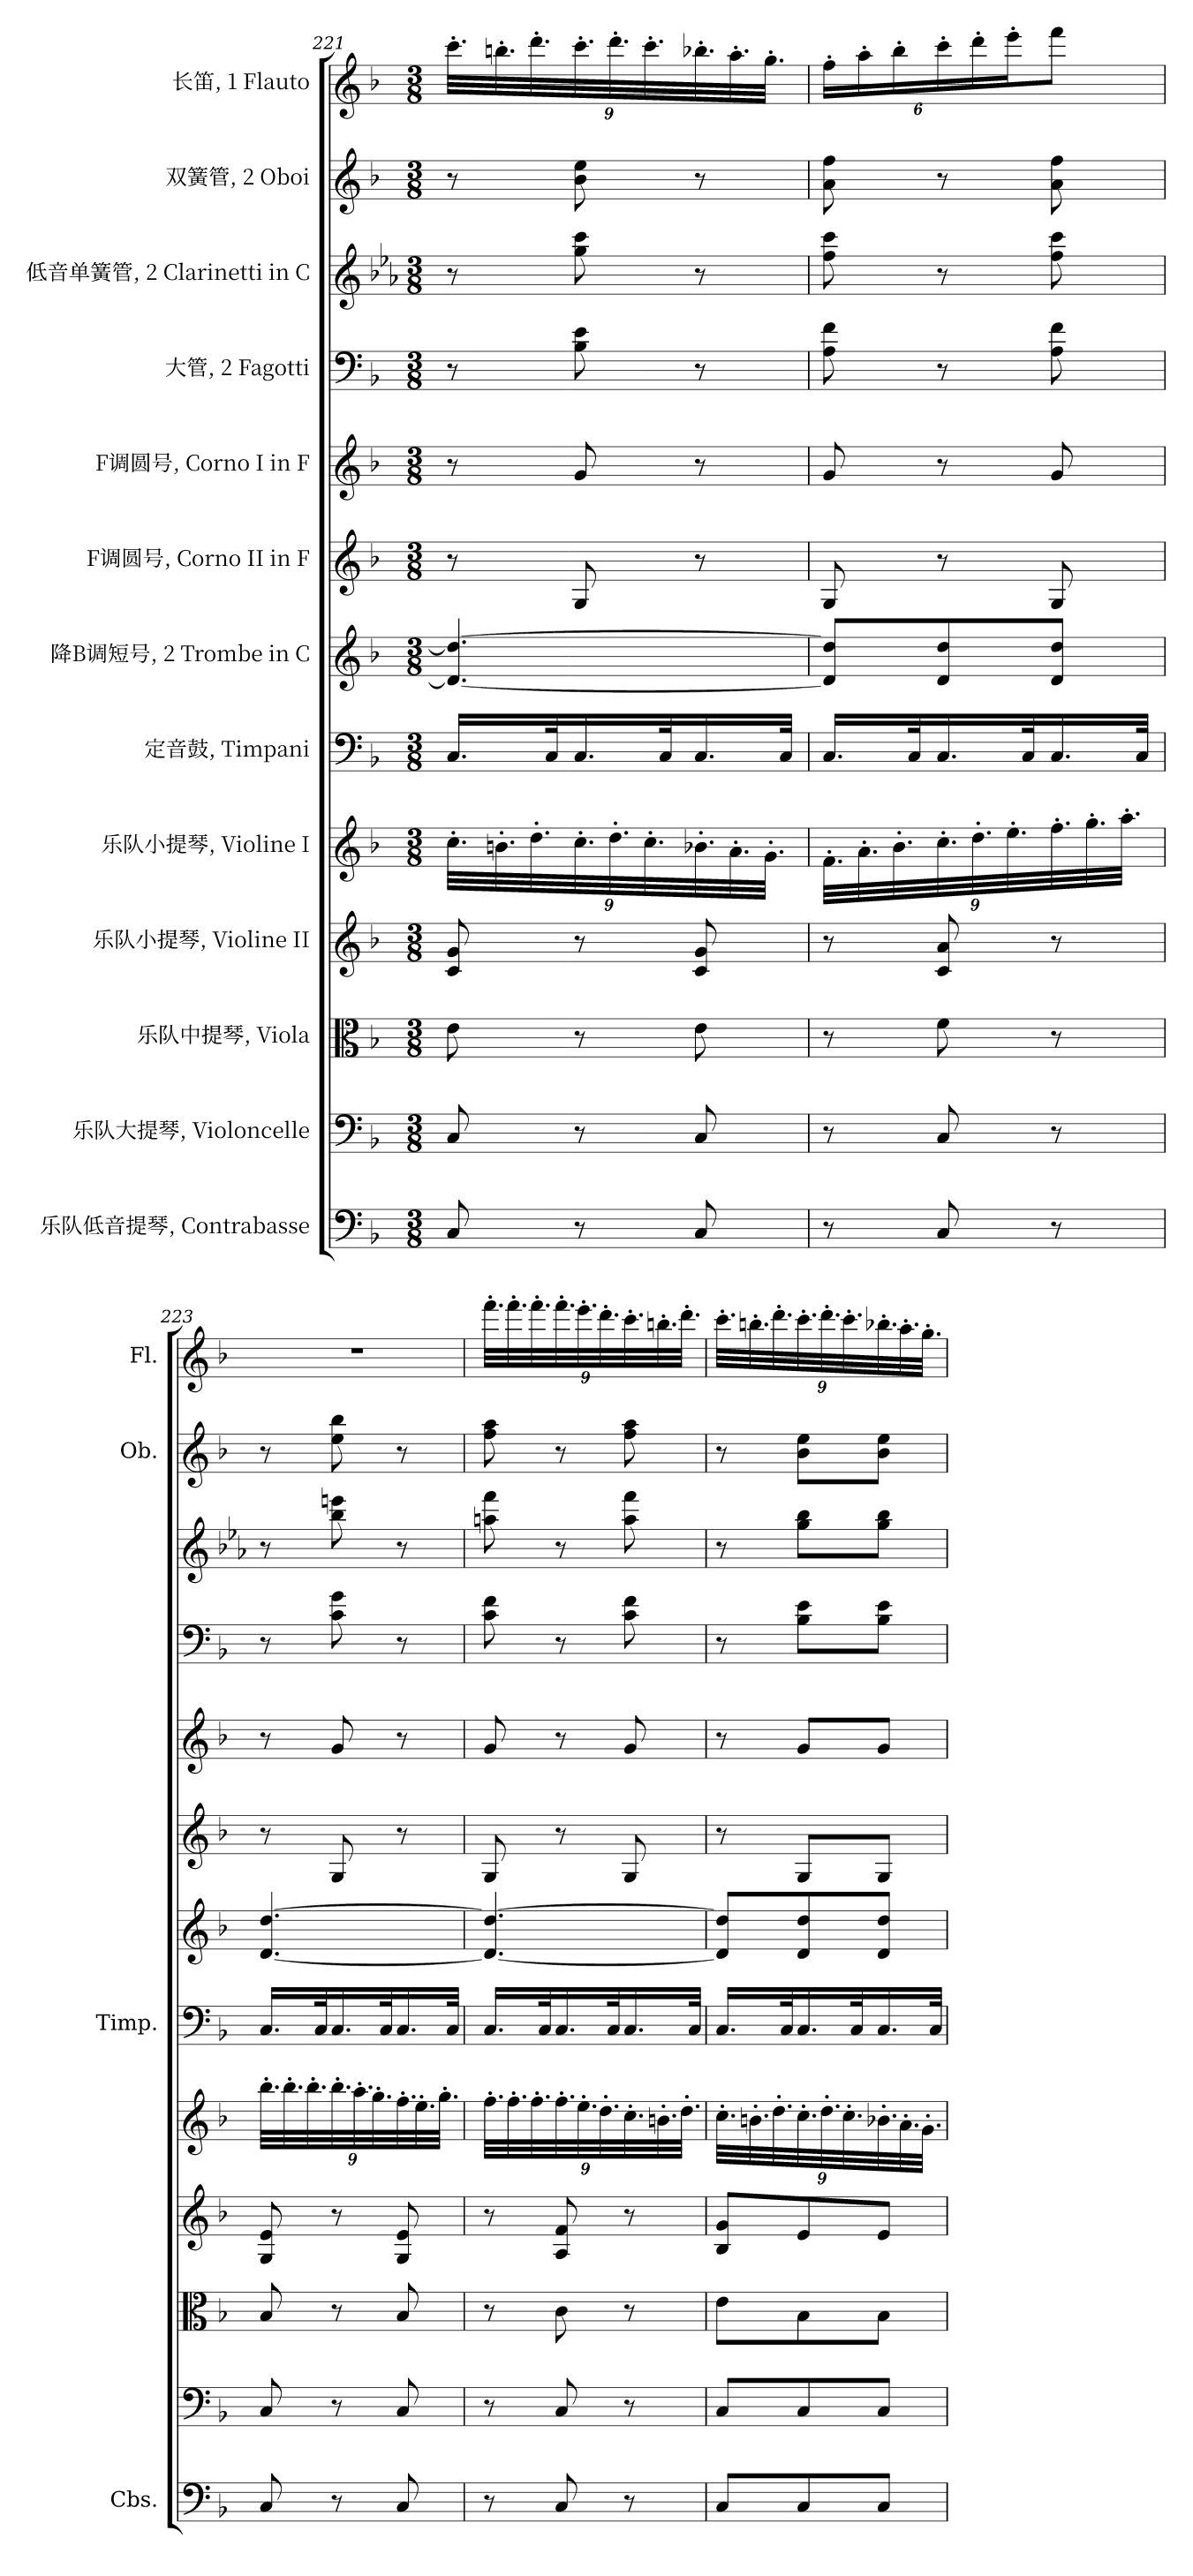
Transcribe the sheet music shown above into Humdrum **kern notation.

**kern	**kern	**kern	**kern	**kern	**kern	**kern	**kern	**kern	**kern	**kern	**kern	**kern
*part13	*part12	*part11	*part10	*part9	*part8	*part7	*part6	*part5	*part4	*part3	*part2	*part1
*staff13	*staff12	*staff11	*staff10	*staff9	*staff8	*staff7	*staff6	*staff5	*staff4	*staff3	*staff2	*staff1
*I"乐队低音提琴, Contrabasse	*I"乐队大提琴, Violoncelle	*I"乐队中提琴, Viola	*I"乐队小提琴, Violine II	*I"乐队小提琴, Violine I	*I"定音鼓, Timpani	*I"降B调短号, 2 Trombe in C	*I"F调圆号, Corno II in F	*I"F调圆号, Corno I in F	*I"大管, 2 Fagotti	*I"低音单簧管, 2 Clarinetti in C	*I"双簧管, 2 Oboi	*I"长笛, 1 Flauto
*I'Cbs.	*	*	*	*	*I'Timp.	*	*	*	*	*	*I'Ob.	*I'Fl.
*clefF4	*clefF4	*clefC3	*clefG2	*clefG2	*clefF4	*clefG2	*clefG2	*clefG2	*clefF4	*clefG2	*clefG2	*clefG2
*ITrd7c12	*	*	*	*	*	*ITrd1c2	*ITrd4c7	*ITrd4c7	*	*ITrd8c14	*	*
*k[b-]	*k[b-]	*k[b-]	*k[b-]	*k[b-]	*k[b-]	*k[b-e-a-]	*k[b-e-]	*k[b-e-]	*k[b-]	*k[b-e-a-]	*k[b-]	*k[b-]
*M3/8	*M3/8	*M3/8	*M3/8	*M3/8	*M3/8	*M3/8	*M3/8	*M3/8	*M3/8	*M3/8	*M3/8	*M3/8
*MM45	*MM45	*MM45	*MM45	*MM45	*MM45	*MM45	*MM45	*MM45	*MM45	*MM45	*MM45	*MM45
*	*	*	*	*Xbrackettup	*	*	*	*	*	*	*	*Xbrackettup
=221	=221	=221	=221	=221	=221	=221	=221	=221	=221	=221	=221	=221
8CC/	8C/	8e\	8c/ 8g/	36.cc'\LLL	16.C/LL	4.c/_ 4.cc/_	8r	8r	8r	8r	8r	36.ccc'\LLL
*	*	*	*	*	*	*	*	*	*	*	*	*MM47
.	.	.	.	36.bn'\	.	.	.	.	.	.	.	36.bbn'\
.	.	.	.	36.dd'\	.	.	.	.	.	.	.	36.ddd'\
.	.	.	.	.	32C/K	.	.	.	.	.	.	.
*	*	*	*	*	*	*	*	*	*	*	*	*MM42
8r	8r	8r	8r	36.cc'\	16.C/	.	8C/	8c/	8B-\ 8e\	8g\ 8cc\	8b-\ 8ee\	36.ccc'\
*	*	*	*	*	*	*	*	*	*	*	*	*MM46
.	.	.	.	36.dd'\	.	.	.	.	.	.	.	36.ddd'\
.	.	.	.	36.cc'\	.	.	.	.	.	.	.	36.ccc'\
.	.	.	.	.	32C/K	.	.	.	.	.	.	.
*	*	*	*	*	*	*	*	*	*	*	*	*MM45
8CC/	8C/	8e\	8c/ 8g/	36.b-X'\	16.C/	.	8r	8r	8r	8r	8r	36.bb-X'\
*	*	*	*	*	*	*	*	*	*	*	*	*MM47
.	.	.	.	36.a'\	.	.	.	.	.	.	.	36.aa'\
.	.	.	.	36.g'\JJJ	.	.	.	.	.	.	.	36.gg'\JJJ
.	.	.	.	.	32C/JJk	.	.	.	.	.	.	.
!!LO:PB:g=z
=222	=222	=222	=222	=222	=222	=222	=222	=222	=222	=222	=222	=222
*	*	*	*	*	*	*	*	*	*	*	*	*MM42
8r	8r	8r	8r	36.f'\LLL	16.C/LL	8c/] 8cc/]L	8C/	8c/	8A\ 8f\	8f\ 8cc\	8a\ 8ff\	24ff'\LL
*	*	*	*	*	*	*	*	*	*	*	*	*MM46
.	.	.	.	36.a'\	.	.	.	.	.	.	.	24aa'\
.	.	.	.	36.b-'\	.	.	.	.	.	.	.	24bb-'\
.	.	.	.	.	32C/K	.	.	.	.	.	.	.
*	*	*	*	*	*	*	*	*	*	*	*	*MM45
8CC/	8C/	8f\	8c/ 8a/	36.cc'\	16.C/	8c/ 8cc/	8r	8r	8r	8r	8r	24ccc'\
*	*	*	*	*	*	*	*	*	*	*	*	*MM47
.	.	.	.	36.dd'\	.	.	.	.	.	.	.	24ddd'\
.	.	.	.	36.ee'\	.	.	.	.	.	.	.	24eee'\J
.	.	.	.	.	32C/K	.	.	.	.	.	.	.
*	*	*	*	*	*	*	*	*	*	*	*	*MM42
8r	8r	8r	8r	36.ff'\	16.C/	8c/ 8cc/J	8C/	8c/	8A\ 8f\	8f\ 8cc\	8a\ 8ff\	8fff\J
.	.	.	.	36.gg'\	.	.	.	.	.	.	.	.
.	.	.	.	36.aa'\JJJ	.	.	.	.	.	.	.	.
.	.	.	.	.	32C/JJk	.	.	.	.	.	.	.
=223	=223	=223	=223	=223	=223	=223	=223	=223	=223	=223	=223	=223
*	*	*	*	*	*	*	*	*	*	*	*	*MM45
8CC/	8C/	8B-/	8G/ 8e/	36.bb-'\LLL	16.C/LL	[4.c/ [4.cc/	8r	8r	8r	8r	8r	4.r
.	.	.	.	36.bb-'\	.	.	.	.	.	.	.	.
.	.	.	.	36.bb-'\	.	.	.	.	.	.	.	.
.	.	.	.	.	32C/K	.	.	.	.	.	.	.
8r	8r	8r	8r	36.bb-'\	16.C/	.	8C/	8c/	8c\ 8g\	8b-\ 8een\	8ee\ 8bb-\	.
.	.	.	.	36.aa'\	.	.	.	.	.	.	.	.
.	.	.	.	36.gg'\	.	.	.	.	.	.	.	.
.	.	.	.	.	32C/K	.	.	.	.	.	.	.
8CC/	8C/	8B-/	8G/ 8e/	36.ff'\	16.C/	.	8r	8r	8r	8r	8r	.
.	.	.	.	36.ee'\	.	.	.	.	.	.	.	.
.	.	.	.	36.gg'\JJJ	.	.	.	.	.	.	.	.
.	.	.	.	.	32C/JJk	.	.	.	.	.	.	.
!!LO:PB:g=z
=224	=224	=224	=224	=224	=224	=224	=224	=224	=224	=224	=224	=224
*	*	*	*	*	*	*	*	*	*	*	*	*MM42
8r	8r	8r	8r	36.ff'\LLL	16.C/LL	4.c/_ 4.cc/_	8C/	8c/	8c\ 8f\	8an\ 8ff\	8ff\ 8aa\	36.fff'\LLL
*	*	*	*	*	*	*	*	*	*	*	*	*MM46
.	.	.	.	36.ff'\	.	.	.	.	.	.	.	36.fff'\
.	.	.	.	36.ff'\	.	.	.	.	.	.	.	36.fff'\
.	.	.	.	.	32C/K	.	.	.	.	.	.	.
*	*	*	*	*	*	*	*	*	*	*	*	*MM45
8CC/	8C/	8c\	8A/ 8f/	36.ff'\	16.C/	.	8r	8r	8r	8r	8r	36.fff'\
*	*	*	*	*	*	*	*	*	*	*	*	*MM47
.	.	.	.	36.ee'\	.	.	.	.	.	.	.	36.eee'\
.	.	.	.	36.dd'\	.	.	.	.	.	.	.	36.ddd'\
.	.	.	.	.	32C/K	.	.	.	.	.	.	.
*	*	*	*	*	*	*	*	*	*	*	*	*MM42
8r	8r	8r	8r	36.cc'\	16.C/	.	8C/	8c/	8c\ 8f\	8a\ 8ff\	8ff\ 8aa\	36.ccc'\
*	*	*	*	*	*	*	*	*	*	*	*	*MM46
.	.	.	.	36.bn'\	.	.	.	.	.	.	.	36.bbn'\
.	.	.	.	36.dd'\JJJ	.	.	.	.	.	.	.	36.ddd'\JJJ
.	.	.	.	.	32C/JJk	.	.	.	.	.	.	.
=225	=225	=225	=225	=225	=225	=225	=225	=225	=225	=225	=225	=225
8CC/L	8C/L	8e\L	8B-/ 8g/L	36.cc'\LLL	16.C/LL	8c/] 8cc/]L	8r	8r	8r	8r	8r	36.ccc'\LLL
.	.	.	.	36.bn'\	.	.	.	.	.	.	.	36.bbn'\
.	.	.	.	36.dd'\	.	.	.	.	.	.	.	36.ddd'\
.	.	.	.	.	32C/K	.	.	.	.	.	.	.
*	*	*	*	*	*	*	*	*	*	*	*	*MM45
8CC/	8C/	8B-\	8e/	36.cc'\	16.C/	8c/ 8cc/	8C/L	8c/L	8B-\ 8e\L	8g\ 8b-\L	8b-\ 8ee\L	36.ccc'\
.	.	.	.	36.dd'\	.	.	.	.	.	.	.	36.ddd'\
.	.	.	.	36.cc'\	.	.	.	.	.	.	.	36.ccc'\
.	.	.	.	.	32C/K	.	.	.	.	.	.	.
*	*	*	*	*	*	*	*	*	*	*	*	*MM44
8CC/J	8C/J	8B-\J	8e/J	36.b-X'\	16.C/	8c/ 8cc/J	8C/J	8c/J	8B-\ 8e\J	8g\ 8b-\J	8b-\ 8ee\J	36.bb-X'\
.	.	.	.	36.a'\	.	.	.	.	.	.	.	36.aa'\
.	.	.	.	36.g'\JJJ	.	.	.	.	.	.	.	36.gg'\JJJ
.	.	.	.	.	32C/JJk	.	.	.	.	.	.	.
=	=	=	=	=	=	=	=	=	=	=	=	=
*-	*-	*-	*-	*-	*-	*-	*-	*-	*-	*-	*-	*-
